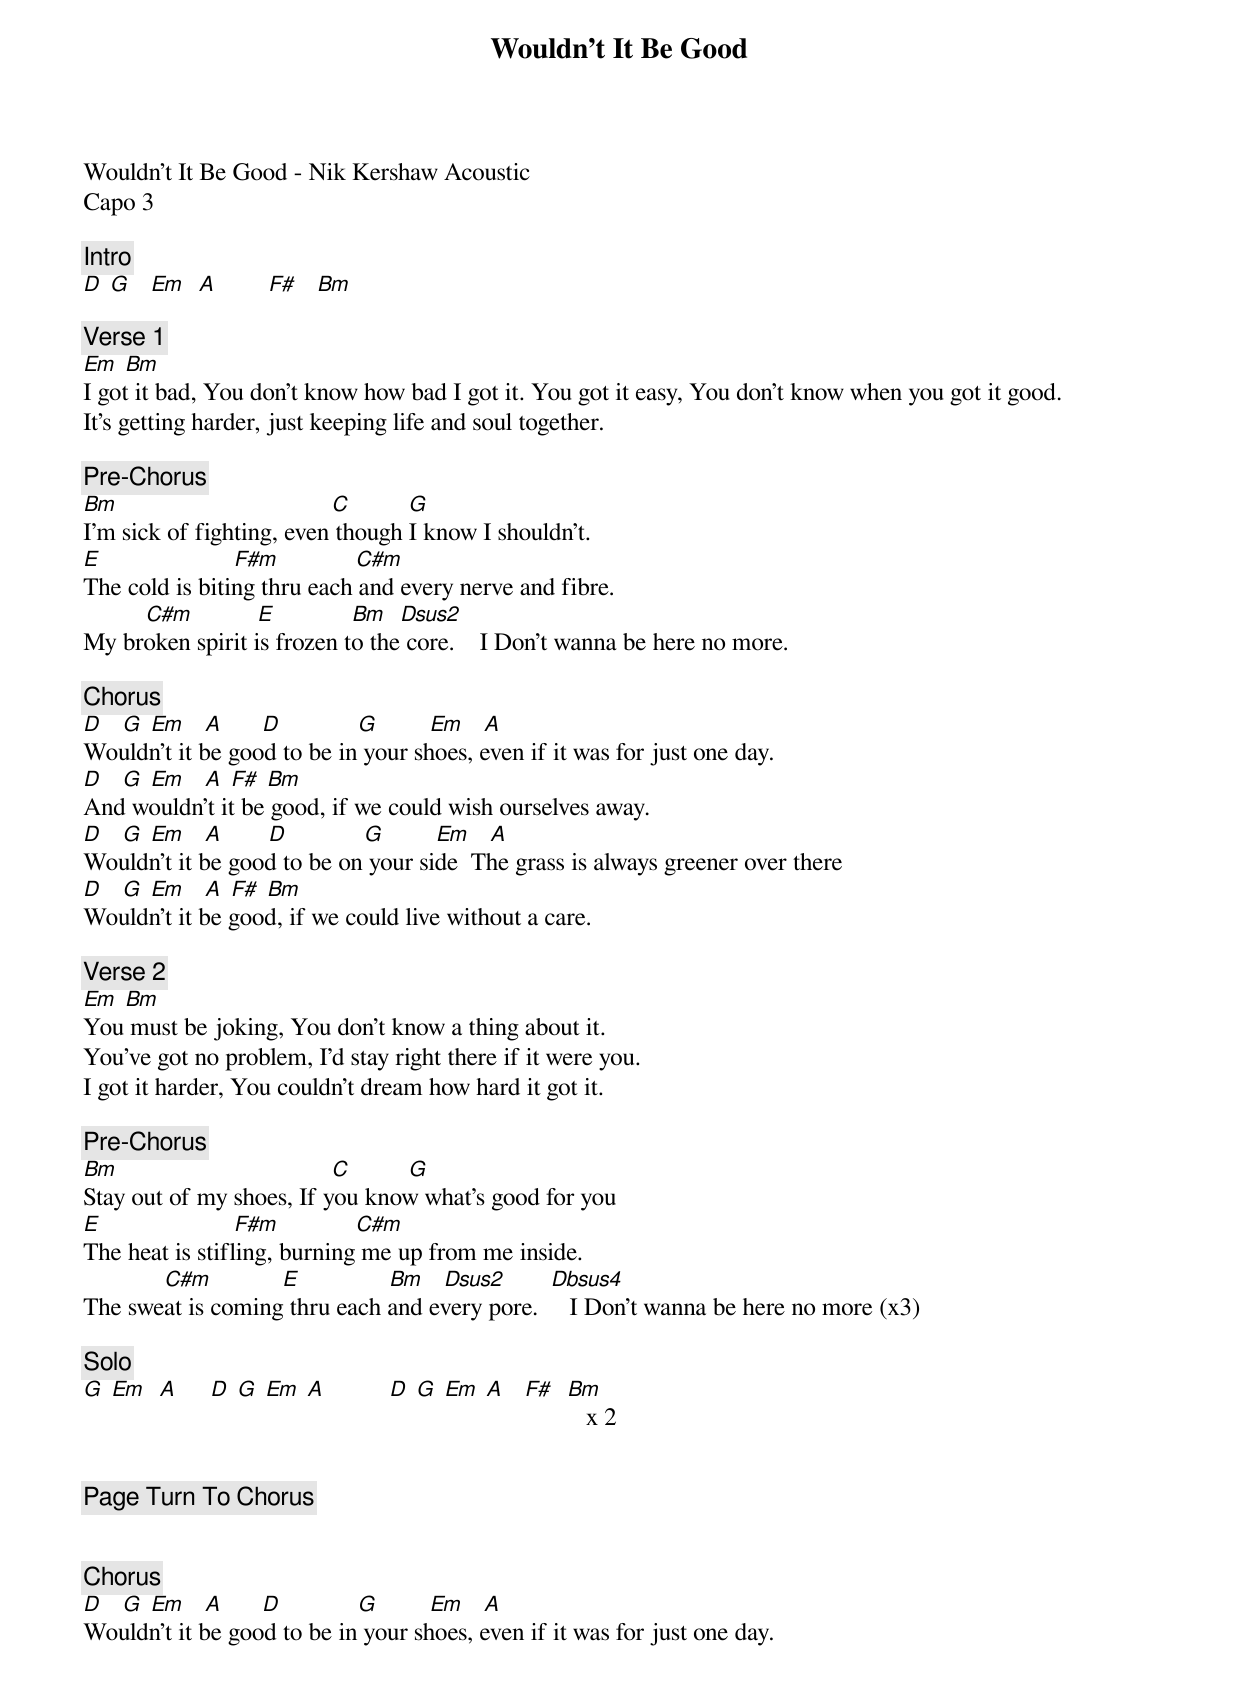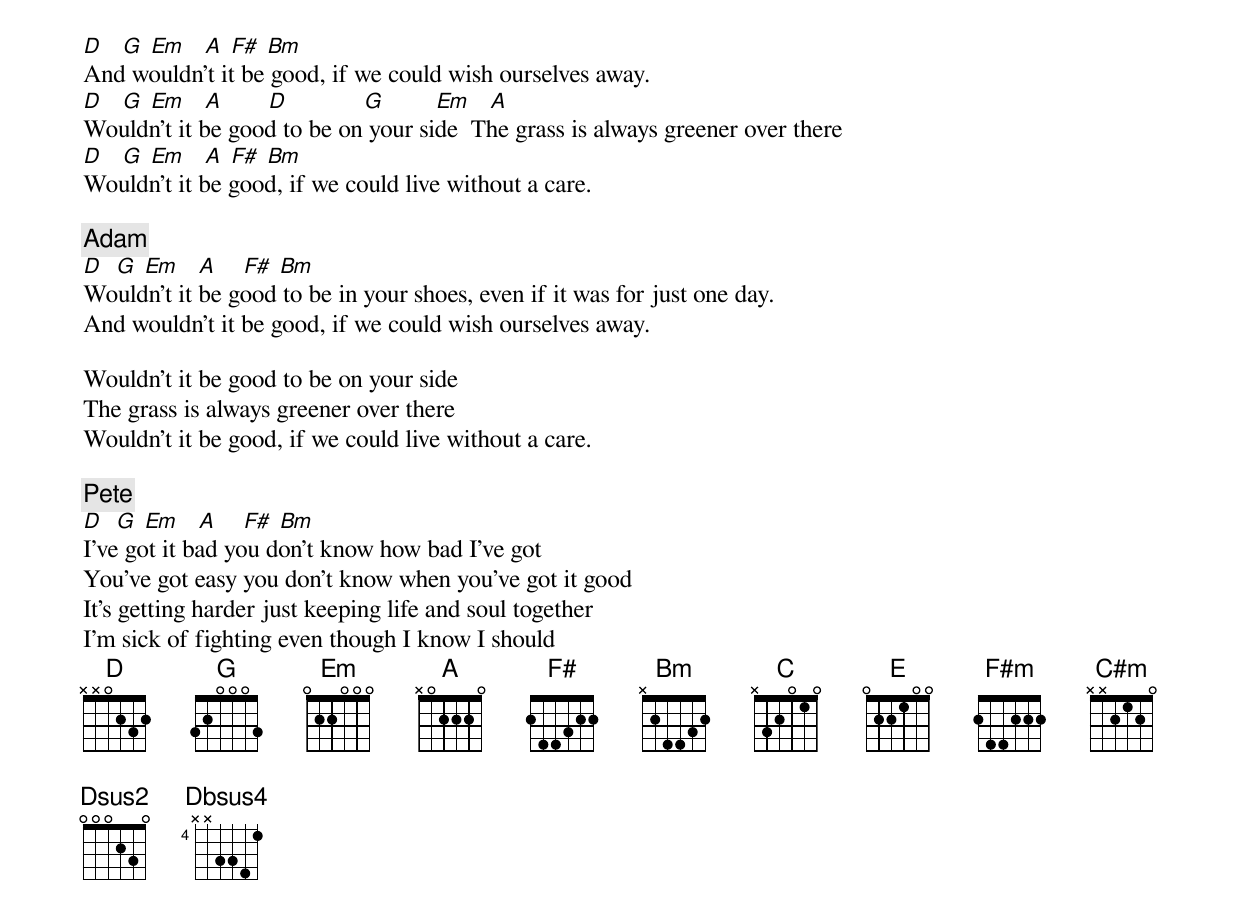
{title: Wouldn't It Be Good}
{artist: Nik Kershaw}
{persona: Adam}
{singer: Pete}
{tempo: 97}
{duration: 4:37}
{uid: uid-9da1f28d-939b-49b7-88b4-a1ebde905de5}
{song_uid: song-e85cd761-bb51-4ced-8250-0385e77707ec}



Wouldn’t It Be Good - Nik Kershaw Acoustic
Capo 3

{comment: Intro}
[D] [G]   [Em]  [A]        [F#]	  [Bm]

{comment: Verse 1}
[Em] [Bm]
I got it bad, You don't know how bad I got it. You got it easy, You don't know when you got it good.
It's getting harder, just keeping life and soul together.

{comment: Pre-Chorus}
[Bm]                                  [C]       		[G]
I'm sick of fighting, even though I know I shouldn't.
[E]                   		[F#m]            [C#m]
The cold is biting thru each and every nerve and fibre.
          [C#m]       	 	[E]            [Bm] 	[Dsus2]
My broken spirit is frozen to the core.   	I Don't wanna be here no more.

{comment: Chorus}
[D] 		[G]	[Em]  	[A]      [D] 	          [G]	       [Em]  	[A]
Wouldn't it be good to be in your shoes, even if it was for just one day.
[D] 		[G]	[Em]  	[A]	[F#]	[Bm]
And wouldn't it be good, if we could wish ourselves away.
[D] 		[G]	[Em]  	[A]      	[D] 	          [G]	       [Em]  	[A]
Wouldn't it be good to be on your side  The grass is always greener over there
[D] 		[G]	[Em]  	[A]	[F#]	[Bm]
Wouldn't it be good, if we could live without a care.

{comment: Verse 2}
[Em] [Bm]
You must be joking, You don't know a thing about it.
You've got no problem, I'd stay right there if it were you.
I got it harder, You couldn't dream how hard it got it.

{comment: Pre-Chorus}
[Bm]                                  [C]       		[G]
Stay out of my shoes, If you know what's good for you
[E]                   		[F#m]            [C#m]
The heat is stifling, burning me up from me inside.
             [C#m]         		[E]              [Bm] 		[Dsus2]			    [Dbsus4]
The sweat is coming thru each and every pore.     I Don't wanna be here no more (x3)

{comment: Solo}
[G] [Em]  [A]	    [D] [G] [Em] [A]          [D] [G] [Em] [A]	  [F#]  [Bm]   x 2


{comment: Page Turn To Chorus}


{comment: Chorus}
[D] 		[G]	[Em]  	[A]      [D] 	          [G]	       [Em]  	[A]
Wouldn't it be good to be in your shoes, even if it was for just one day.
[D] 		[G]	[Em]  	[A]	[F#]	[Bm]
And wouldn't it be good, if we could wish ourselves away.
[D] 		[G]	[Em]  	[A]      	[D] 	          [G]	       [Em]  	[A]
Wouldn't it be good to be on your side  The grass is always greener over there
[D] 		[G]	[Em]  	[A]	[F#]	[Bm]
Wouldn't it be good, if we could live without a care.

{comment: Adam}
[D] 	[G]	[Em]  	[A]				[F#]	[Bm]
Wouldn't it be good to be in your shoes, even if it was for just one day.
And wouldn't it be good, if we could wish ourselves away.

Wouldn't it be good to be on your side
The grass is always greener over there
Wouldn't it be good, if we could live without a care.

{comment: Pete}
[D] 	[G]	[Em]  	[A]				[F#]	[Bm]
I’ve got it bad you don’t know how bad I've got
You’ve got easy you don’t know when you’ve got it good
It’s getting harder just keeping life and soul together
I’m sick of fighting even though I know I should
